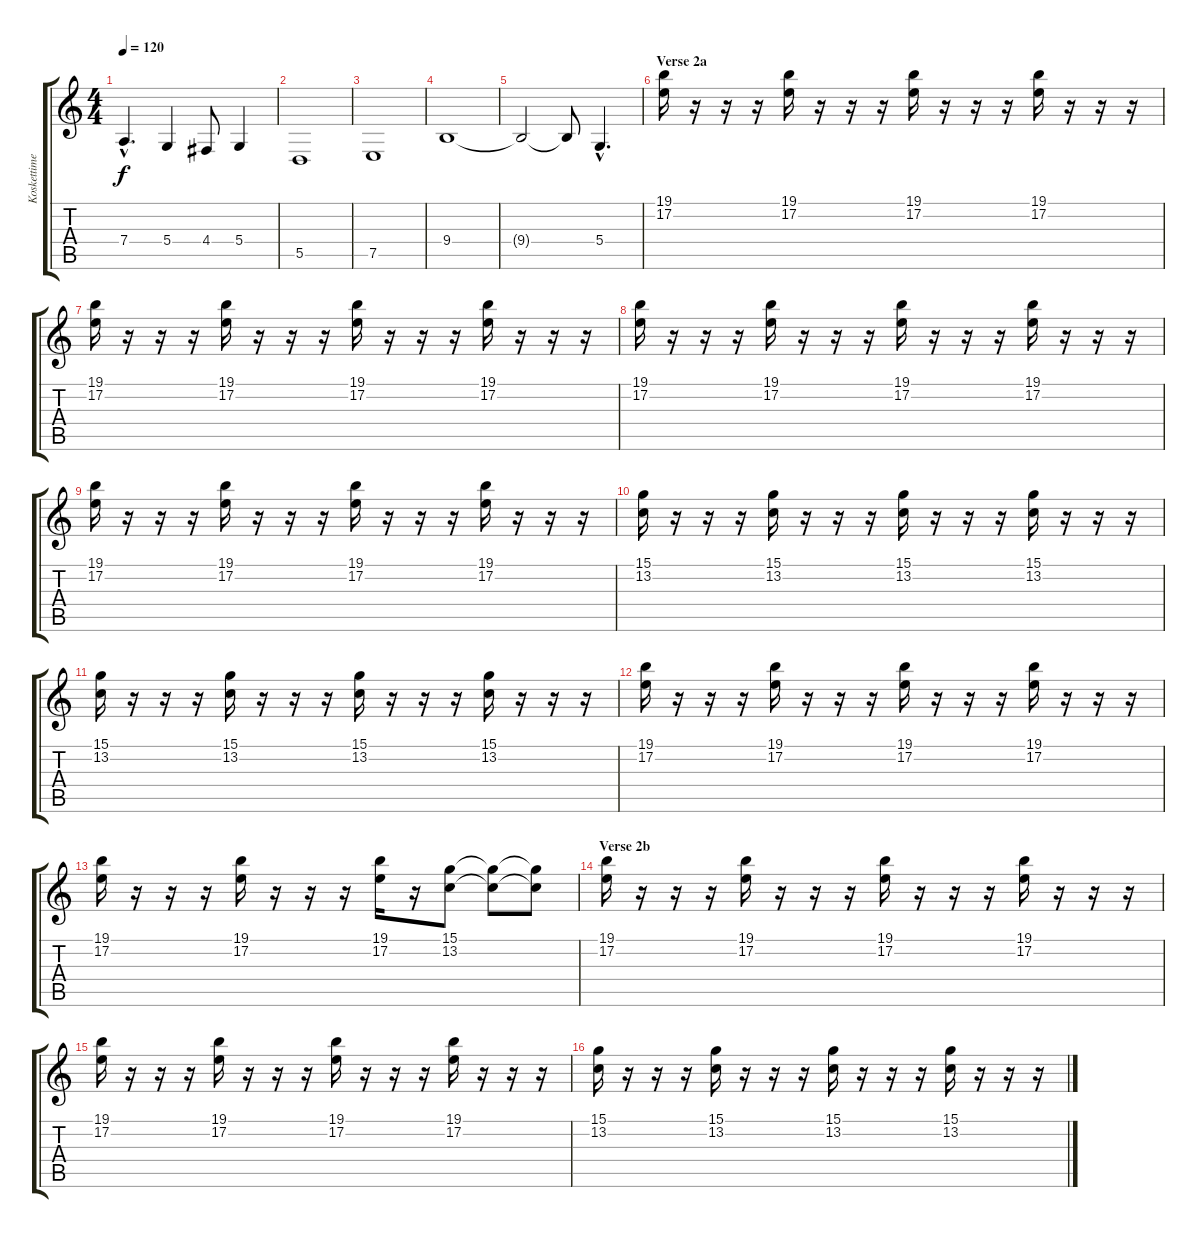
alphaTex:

\track ("Koskettimet (Oikea)" "Koskettime") {instrument stringensemble2}
\staff {score tabs}
\tuning (E4 B3 G3 D3 A2 E2) {hide}
\ts (4 4)
\tempo 120
\clef g2
\ks c
7.4{hac}.4{d dy f} 5.4.4 4.4.8 5.4.4 |
5.5.1 |
7.5.1 |
9.4.1 |
9.4{t}.2 9.4{t}.8 5.4{hac}.4{d} |
\section ("" "Verse 2a")
(19.1 17.2).16 r.16 r.16 r.16 (19.1 17.2).16 r.16 r.16 r.16 (19.1 17.2).16 r.16 r.16 r.16 (19.1 17.2).16 r.16 r.16 r.16 |
(19.1 17.2).16 r.16 r.16 r.16 (19.1 17.2).16 r.16 r.16 r.16 (19.1 17.2).16 r.16 r.16 r.16 (19.1 17.2).16 r.16 r.16 r.16 |
(19.1 17.2).16 r.16 r.16 r.16 (19.1 17.2).16 r.16 r.16 r.16 (19.1 17.2).16 r.16 r.16 r.16 (19.1 17.2).16 r.16 r.16 r.16 |
(19.1 17.2).16 r.16 r.16 r.16 (19.1 17.2).16 r.16 r.16 r.16 (19.1 17.2).16 r.16 r.16 r.16 (19.1 17.2).16 r.16 r.16 r.16 |
(15.1 13.2).16 r.16 r.16 r.16 (15.1 13.2).16 r.16 r.16 r.16 (15.1 13.2).16 r.16 r.16 r.16 (15.1 13.2).16 r.16 r.16 r.16 |
(15.1 13.2).16 r.16 r.16 r.16 (15.1 13.2).16 r.16 r.16 r.16 (15.1 13.2).16 r.16 r.16 r.16 (15.1 13.2).16 r.16 r.16 r.16 |
(19.1 17.2).16 r.16 r.16 r.16 (19.1 17.2).16 r.16 r.16 r.16 (19.1 17.2).16 r.16 r.16 r.16 (19.1 17.2).16 r.16 r.16 r.16 |
(19.1 17.2).16 r.16 r.16 r.16 (19.1 17.2).16 r.16 r.16 r.16 (19.1 17.2).16 r.16 (15.1 13.2).8 (15.1{t} 13.2{t}).8 (15.1{t} 13.2{t}).8 |
\section ("" "Verse 2b")
(19.1 17.2).16 r.16 r.16 r.16 (19.1 17.2).16 r.16 r.16 r.16 (19.1 17.2).16 r.16 r.16 r.16 (19.1 17.2).16 r.16 r.16 r.16 |
(19.1 17.2).16 r.16 r.16 r.16 (19.1 17.2).16 r.16 r.16 r.16 (19.1 17.2).16 r.16 r.16 r.16 (19.1 17.2).16 r.16 r.16 r.16 |
(15.1 13.2).16 r.16 r.16 r.16 (15.1 13.2).16 r.16 r.16 r.16 (15.1 13.2).16 r.16 r.16 r.16 (15.1 13.2).16 r.16 r.16 r.16
